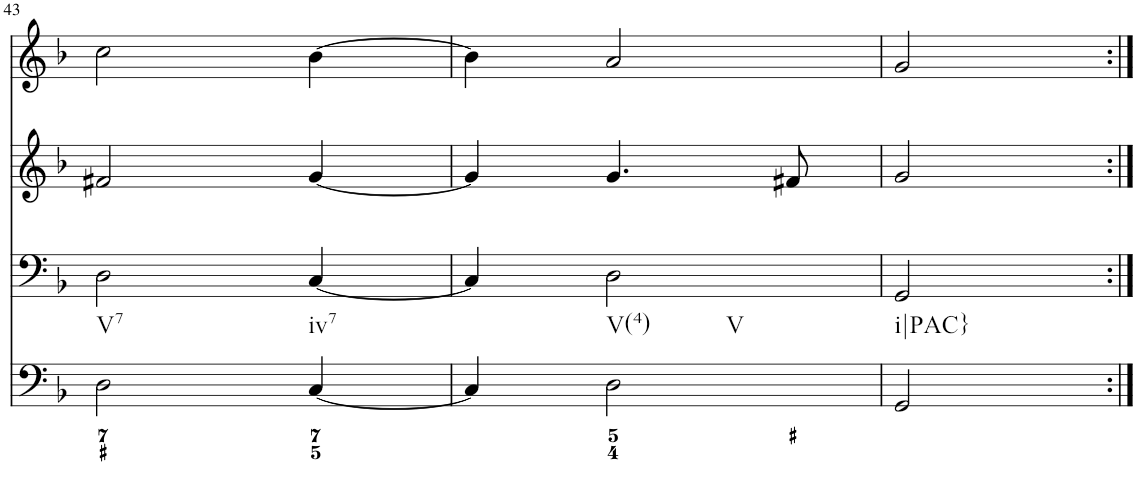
**kern	**kern	**kern	**kern
*part4	*part3	*part2	*part1
*staff4	*staff3	*staff2	*staff1
*I"Piano	*I"Piano	*I"Piano	*I"Piano
*I'Pno	*I'Pno	*I'Pno	*I'Pno
!!LO:PB:g=z
*clefF4	*clefF4	*clefG2	*clefG2
*k[b-]	*k[b-]	*k[b-]	*k[b-]
*d:	*d:	*d:	*d:
*M3/4	*M3/4	*M3/4	*M3/4
=43	=43	=43	=43
!	!LO:TX:b:t=V7	!	!
2D\	2D\	2f#X/	2cc\
!	!LO:TX:b:t=iv7	!	!
[4C/	[4C/	[4g/	[4b-\
=44	=44	=44	=44
4C/]	4C/]	4g/]	4b-\]
!	!LO:TX:b:t=V(4)	!	!
!	!LO:TX:b:t=V	!	!
2D\	2D\	4.g/	2a/
.	.	8f#X/	.
=45	=45	=45	=45
!	!LO:TX:b:t=i|PAC}	!	!
2GG/	2GG/	2g/	2g/
=:|!	=:|!	=:|!	=:|!
*-	*-	*-	*-
